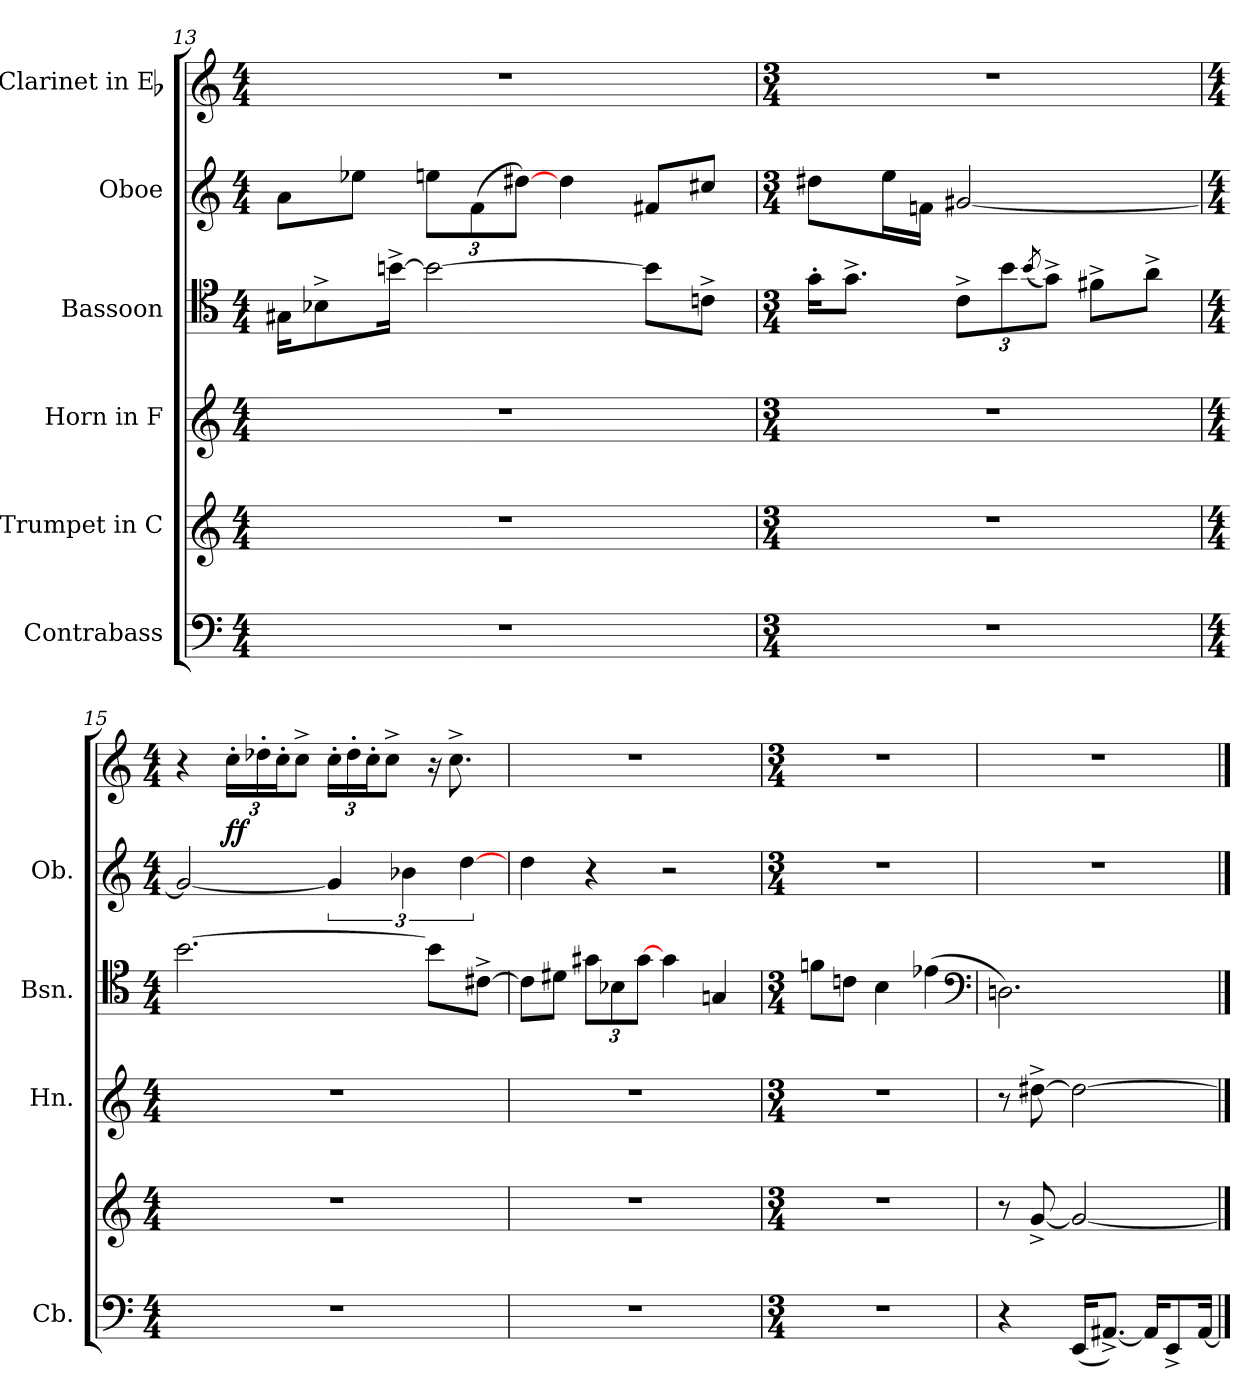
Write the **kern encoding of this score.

**kern	**kern	**kern	**kern	**kern	**kern	**dynam
*part6	*part5	*part4	*part3	*part2	*part1	*part1
*staff6	*staff5	*staff4	*staff3	*staff2	*staff1	*staff1
*I"Contrabass	*I"Trumpet in C	*I"Horn in F	*I"Bassoon	*I"Oboe	*I"Clarinet in Eb	*
*I'Cb.	*	*I'Hn.	*I'Bsn.	*I'Ob.	*	*
*clefF4	*clefG2	*clefG2	*clefC4	*clefG2	*clefG2	*
*k[]	*k[]	*	*k[]	*k[]	*k[]	*
*M4/4	*M4/4	*M4/4	*M4/4	*M4/4	*M4/4	*
*MM100	*MM100	*MM100	*MM100	*MM100	*MM100	*
=13	=13	=13	=13	=13	=13	=13
1r	1r	1r	16G#XKL	8aL	1r	.
.	.	.	8B-X^	.	.	.
.	.	.	.	8ee-XJ	.	.
.	.	.	[16bn^Jk	.	.	.
.	.	.	2b_	12eenL	.	.
.	.	.	.	(12f	.	.
.	.	.	.	[12dd#XJ)	.	.
.	.	.	.	4dd#	.	.
.	.	.	8bL]	8f#XL	.	.
.	.	.	8cn^J	8cc#XJ	.	.
=14	=14	=14	=14	=14	=14	=14
*M3/4	*M3/4	*M3/4	*M3/4	*M3/4	*M3/4	*
2.r	2.r	2.r	16g'KL	8dd#XL	2.r	.
.	.	.	8.g^J	.	.	.
.	.	.	.	16eeL	.	.
.	.	.	.	16fnJJ	.	.
.	.	.	12c^L	[2g#X	.	.
.	.	.	12b	.	.	.
.	.	.	(8qb/	.	.	.
.	.	.	12g^J)	.	.	.
.	.	.	8f#X^L	.	.	.
.	.	.	8a^J	.	.	.
=15	=15	=15	=15	=15	=15	=15
*M4/4	*M4/4	*M4/4	*M4/4	*M4/4	*M4/4	*
1r	1r	1r	[2.b	2g#_	4r	.
.	.	.	.	.	24cc'LL	ff
.	.	.	.	.	24dd-X'	.
.	.	.	.	.	24cc'J	.
.	.	.	.	.	8cc^J	.
.	.	.	.	6g#]	24cc'LL	.
.	.	.	.	.	24dd-'	.
.	.	.	.	.	24cc'J	.
.	.	.	.	.	8cc^J	.
.	.	.	.	6b-X	.	.
.	.	.	8bL]	.	16r	.
.	.	.	.	.	8.cc^	.
.	.	.	.	[6dd	.	.
.	.	.	[8c#X^J	.	.	.
=16	=16	=16	=16	=16	=16	=16
1r	1r	1r	8c#L]	4dd	1r	.
.	.	.	8d#XJ	.	.	.
.	.	.	12g#XL	4r	.	.
.	.	.	12B-X	.	.	.
.	.	.	[12g#J	.	.	.
.	.	.	4g#	2r	.	.
.	.	.	4Gn	.	.	.
=17	=17	=17	=17	=17	=17	=17
*M3/4	*M3/4	*M3/4	*M3/4	*M3/4	*M3/4	*
2.r	2.r	2.r	8fnL	2.r	2.r	.
.	.	.	8cnJ	.	.	.
.	.	.	4B	.	.	.
.	.	.	(4e-X	.	.	.
*	*	*	*clefF4	*	*	*
=18	=18	=18	=18	=18	=18	=18
4r	8r	8r	2.Dn)	2.r	2.r	.
.	[8g^	[8dd#X^	.	.	.	.
(16EEKL	2g_	2dd#_	.	.	.	.
[8.AA#X^J)	.	.	.	.	.	.
16AA#KL]	.	.	.	.	.	.
8EE^	.	.	.	.	.	.
[16AA#Jk	.	.	.	.	.	.
==	==	==	==	==	==	==
*-	*-	*-	*-	*-	*-	*-
